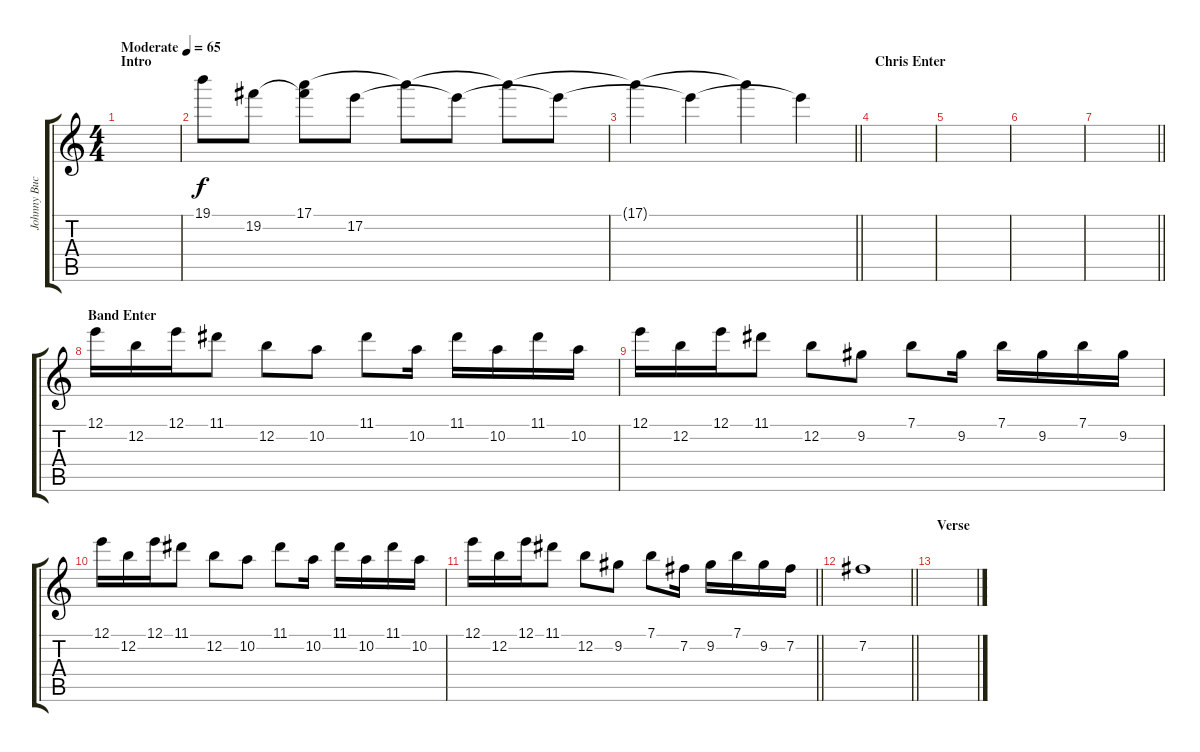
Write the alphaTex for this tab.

\track ("Johnny Buckland-Lead Guitar" "Johnny Buc") {instrument overdrivenguitar}
\staff {score tabs}
\tuning (E4 B3 G3 D3 A2 E2) {hide}
\ts (4 4)
\section ("" "Intro")
\tempo (65 "Moderate")
\clef g2
\ks c
|
19.1.8 19.2.8 (17.1 19.2{t}).8 17.2.8 17.1{t}.8 17.2{t}.8 17.1{t}.8 17.2{t}.8 |
\barLineRight lightlight
17.1{t}.4 17.2{t}.4 17.1{t}.4 17.2{t}.4 |
\section ("" "Chris Enter")
|
|
|
\barLineRight lightlight
|
\section ("" "Band Enter")
12.1.16 12.2.16 12.1.16 11.1.8 12.2.8 10.2.8 11.1.8 10.2.16 11.1.16 10.2.16 11.1.16 10.2.16 |
12.1.16 12.2.16 12.1.16 11.1.8 12.2.8 9.2.8 7.1.8 9.2.16 7.1.16 9.2.16 7.1.16 9.2.16 |
12.1.16 12.2.16 12.1.16 11.1.8 12.2.8 10.2.8 11.1.8 10.2.16 11.1.16 10.2.16 11.1.16 10.2.16 |
\barLineRight lightlight
12.1.16 12.2.16 12.1.16 11.1.8 12.2.8 9.2.8 7.1.8 7.2.16 9.2.16 7.1.16 9.2.16 7.2.16 |
\barLineRight lightlight
7.2.1 |
\section ("" "Verse")
